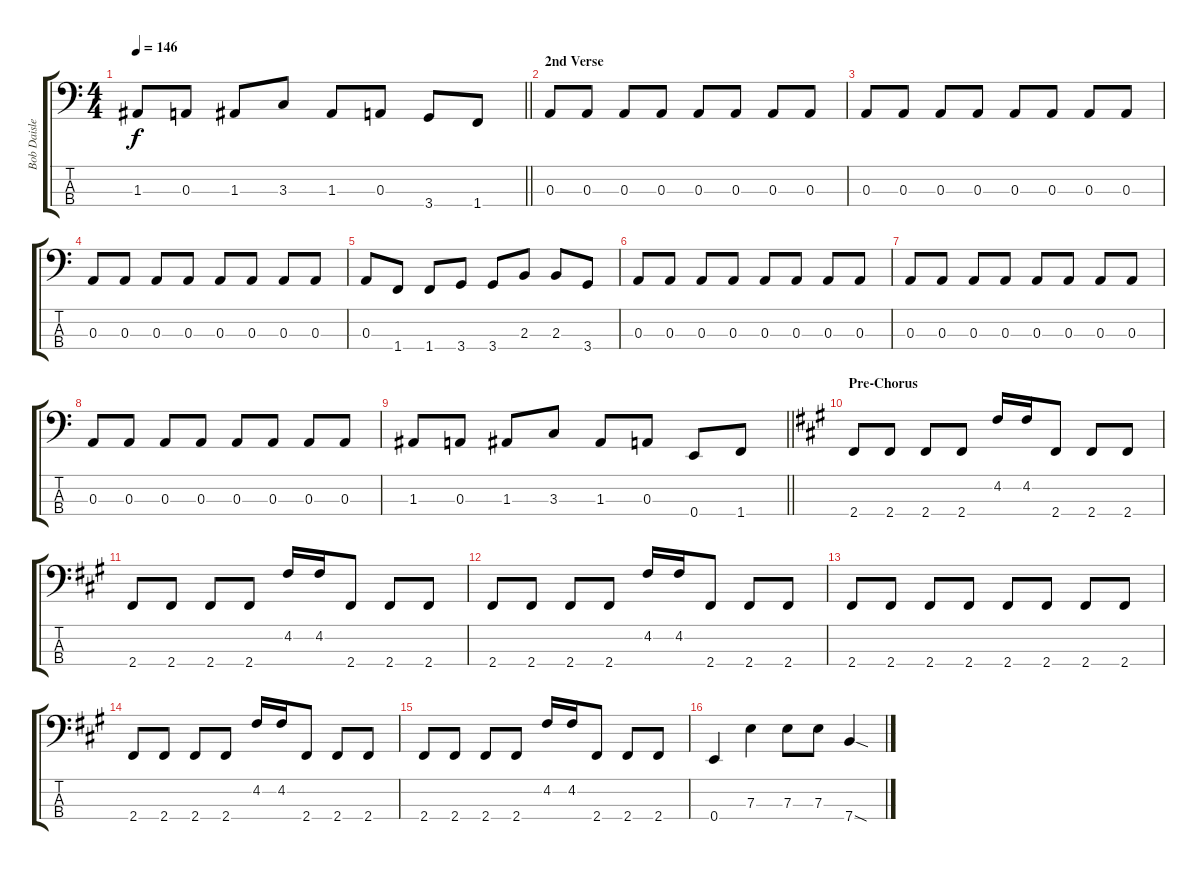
\track ("Bob Daisley Bass Guitar" "Bob Daisle") {instrument electricbassfinger}
\staff {score tabs}
\tuning (G2 D2 A1 E1) {hide}
\ts (4 4)
\tempo 146
\clef f4
\barLineRight lightlight
\ks aminor
1.3.8{dy f} 0.3.8 1.3.8 3.3.8 1.3.8 0.3.8 3.4.8 1.4.8 |
\section ("" "2nd Verse")
0.3.8 0.3.8 0.3.8 0.3.8 0.3.8 0.3.8 0.3.8 0.3.8 |
0.3.8 0.3.8 0.3.8 0.3.8 0.3.8 0.3.8 0.3.8 0.3.8 |
0.3.8 0.3.8 0.3.8 0.3.8 0.3.8 0.3.8 0.3.8 0.3.8 |
0.3.8 1.4.8 1.4.8 3.4.8 3.4.8 2.3.8 2.3.8 3.4.8 |
0.3.8 0.3.8 0.3.8 0.3.8 0.3.8 0.3.8 0.3.8 0.3.8 |
0.3.8 0.3.8 0.3.8 0.3.8 0.3.8 0.3.8 0.3.8 0.3.8 |
0.3.8 0.3.8 0.3.8 0.3.8 0.3.8 0.3.8 0.3.8 0.3.8 |
\barLineRight lightlight
1.3.8 0.3.8 1.3.8 3.3.8 1.3.8 0.3.8 0.4.8 1.4.8 |
\section ("" "Pre-Chorus")
\ks f#minor
2.4.8 2.4.8 2.4.8 2.4.8 4.2.16 4.2.16 2.4.8 2.4.8 2.4.8 |
2.4.8 2.4.8 2.4.8 2.4.8 4.2.16 4.2.16 2.4.8 2.4.8 2.4.8 |
2.4.8 2.4.8 2.4.8 2.4.8 4.2.16 4.2.16 2.4.8 2.4.8 2.4.8 |
2.4.8 2.4.8 2.4.8 2.4.8 2.4.8 2.4.8 2.4.8 2.4.8 |
2.4.8 2.4.8 2.4.8 2.4.8 4.2.16 4.2.16 2.4.8 2.4.8 2.4.8 |
2.4.8 2.4.8 2.4.8 2.4.8 4.2.16 4.2.16 2.4.8 2.4.8 2.4.8 |
0.4.4 7.3.4 7.3.8 7.3.8 7.4{sod}.4
